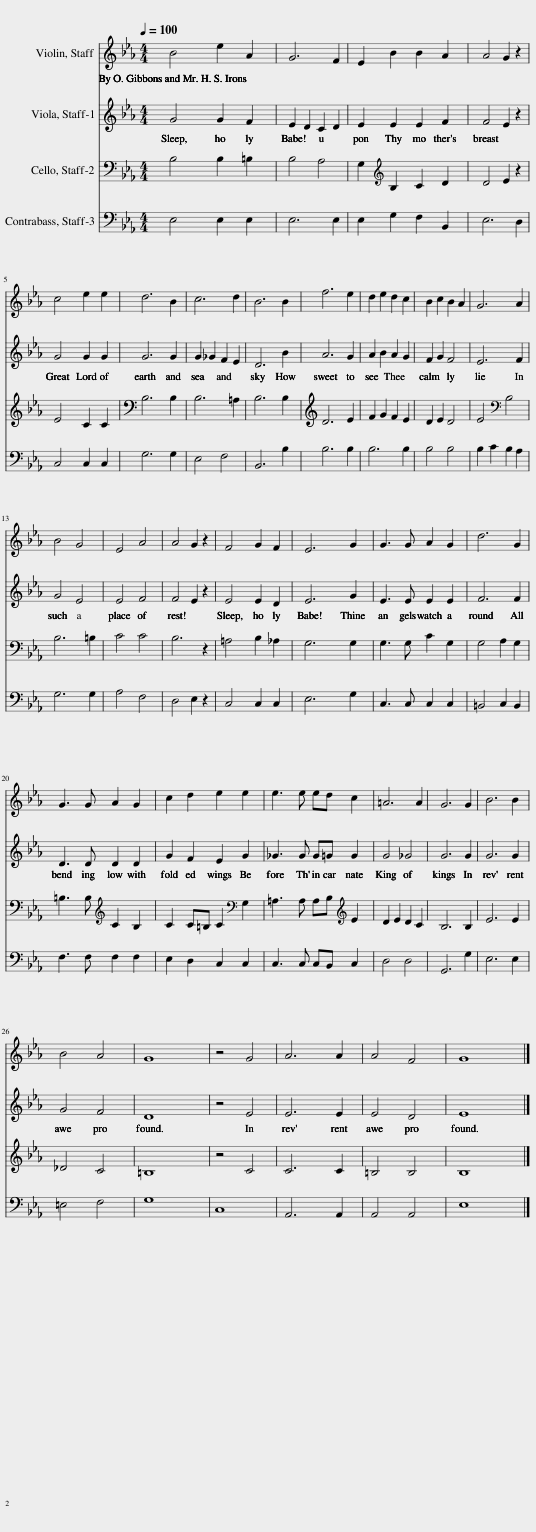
X:1
%%score 1 2 3 4
L:1/8
Q:1/4=100
M:4/4
I:linebreak $
K:Eb
V:1 treble
V:2 treble
V:3 bass
V:4 bass
V:1
 B4 e2 A2 | G6 F2 | E2 B2 B2 A2 | A4 G2 z2 |$ c4 e2 e2 | %5
 d6 B2 | c6 d2 | B6 B2 | f6 e2 | d2 e2 d2 c2 | %10
 B2 c2 B2 A2 | G6 A2 |$ B4 G4 | E4 A4 | A4 G2 z2 | %15
 F4 G2 F2 | E6 G2 | G3 G A2 G2 | d6 G2 |$ G3 G A2 G2 | %20
 c2 d2 e2 e2 | e3 e ed c2 | =A6 A2 | G6 G2 | B6 B2 |$ %25
 B4 A4 | G8 | z4 G4 | A6 A2 | A4 F4 | %30
 G8 |] %31
V:2
 G4 G2 F2 | E2 D2 C2 D2 | E2 E2 E2 F2 | F4 E2 z2 |$ G4 G2 G2 | %5
 G6 G2 | G2 _G2 F2 E2 | D6 B2 | A6 G2 | A2 B2 A2 G2 | %10
 F2 G2 F4 | E6 F2 |$ G4 E4 | E4 F4 | F4 E2 z2 | %15
 E4 E2 D2 | E6 G2 | E3 E E2 E2 | F6 F2 |$ D3 D D2 D2 | %20
 G2 F2 E2 G2 | _G3 G G=G G2 | G4 _G4 | G6 G2 | G6 G2 |$ %25
 G4 F4 | D8 | z4 E4 | E6 E2 | E4 D4 | %30
 E8 |] %31
V:3
 B,4 B,2 =B,2 | B,4 A,4 | G,2[K:treble] B,2 C2 D2 | D4 E2 z2 |$ E4 C2 C2 | %5
 B,6 B,2 | B,6 =A,2 | B,6 B,2 | D6 E2 | F2 G2 F2 E2 | %10
 D2 E2 D4 | E4[K:bass] B,4 |$ B,6 =B,2 | C4 C4 | B,6 z2 | %15
 =A,4 B,2 _A,2 | G,6 G,2 | G,3 G, C2 G,2 | G,4 A,2 G,2 |$ =B,3 B,[K:treble] C2 B,2 | %20
 C2 C=B, C2[K:bass] G,2 | =A,3 A, A,B,[K:treble] E2 | D2 E2 D2 C2 | B,6 B,2 | E6 E2 |$ %25
 _D4 C4 | =B,8 | z4 C4 | C6 C2 | =B,4 B,4 | %30
 B,8 |] %31
V:4
 E,4 E,2 E,2 | E,6 E,2 | E,2 G,2 F,2 B,,2 | E,6 D,2 |$ C,4 C,2 C,2 | %5
 G,6 G,2 | E,4 F,4 | B,,6 B,2 | B,6 B,2 | B,6 B,2 | %10
 B,4 B,4 | B,2 C2 B,2 A,2 |$ G,6 G,2 | A,4 F,4 | D,4 E,2 z2 | %15
 C,4 C,2 C,2 | E,6 G,2 | C,3 C, C,2 C,2 | =B,,4 C,2 B,,2 |$ F,3 F, F,2 F,2 | %20
 E,2 D,2 C,2 C,2 | C,3 C, C,B,, C,2 | D,4 D,4 | G,,6 G,2 | E,6 E,2 |$ %25
 =E,4 F,4 | G,8 | C,8 | A,,6 A,,2 | A,,4 A,,4 | %30
 E,8 |] %31
